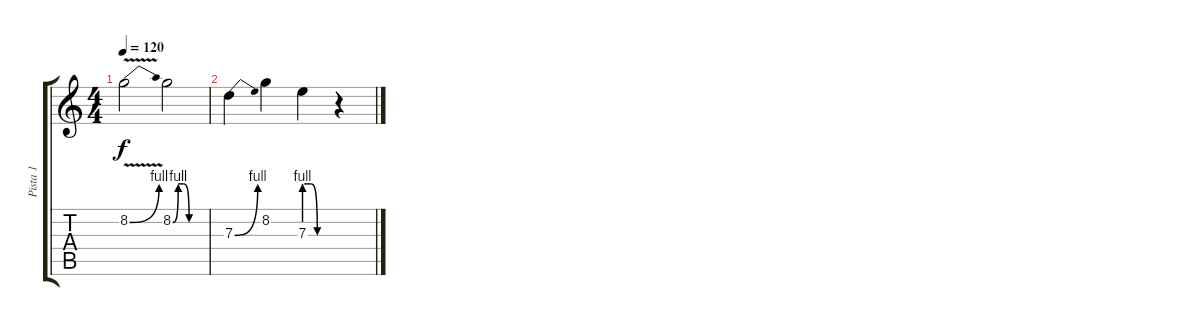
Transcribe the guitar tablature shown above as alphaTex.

\track ("Pista 1" "Pista 1") {instrument acousticguitarsteel}
\staff {score tabs}
\tuning (E4 B3 G3 D3 A2 E2) {hide}
\ts (4 4)
\tempo 120
\clef g2
\ks c
8.2{be (bend 0 0 60 4) v}.2{dy f instrument acousticguitarsteel} 8.2{be (custom 0 0 10 4 20 4 30 0 60 0)}.2 |
7.3{be (bend 0 0 60 4)}.4 8.2.4 7.3{be (custom 0 4 15 4 30 0 60 0)}.4 r.4
